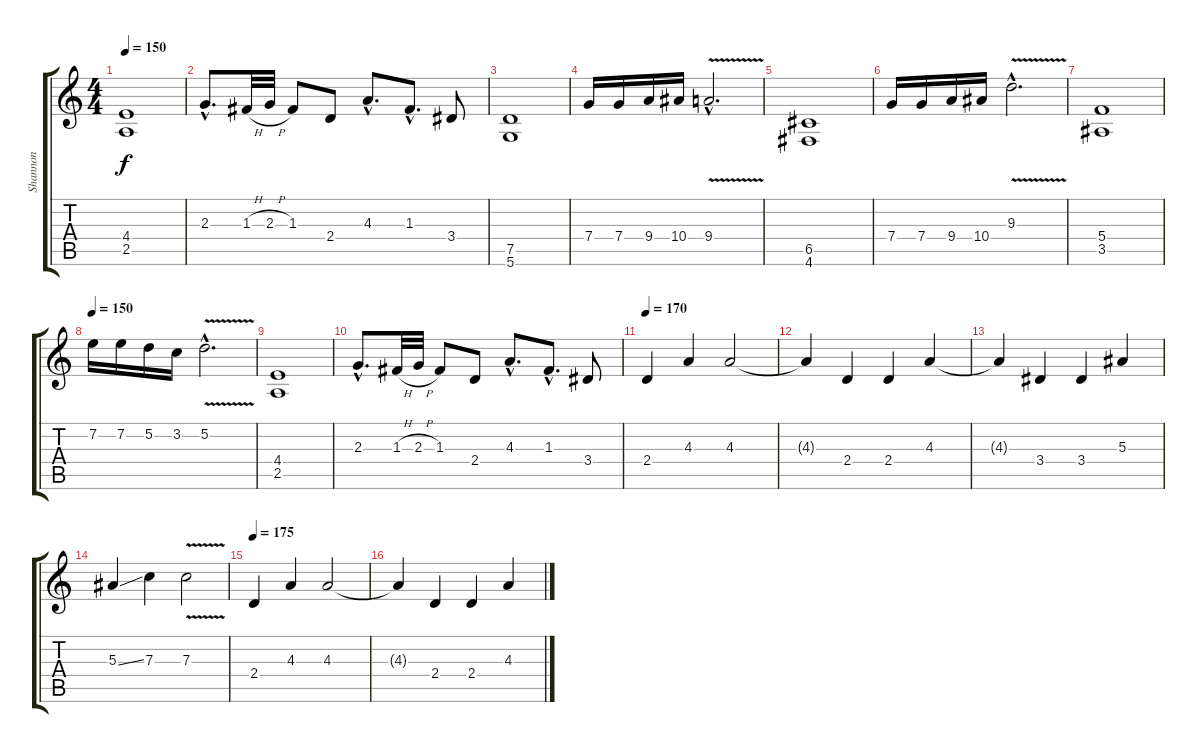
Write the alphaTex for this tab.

\track ("Shannon" "Shannon") {instrument distortionguitar}
\staff {score tabs}
\tuning (D4 A3 F3 C3 G2 D2) {hide}
\ts (4 4)
\tempo 150
\clef g2
\ks c
(4.4 2.5).1{dy f} |
2.3{hac}.8{d} 1.3{h}.32 2.3{h}.32 1.3.8 2.4.8 4.3{hac}.8{d} 1.3{hac}.8{d} 3.4.8 |
(7.5 5.6).1 |
7.4.16 7.4.16 9.4.16 10.4.16 9.4{v hac}.2{d} |
(6.5 4.6).1 |
7.4.16 7.4.16 9.4.16 10.4.16 9.3{v hac}.2{d} |
(5.4 3.5).1 |
\tempo 150
7.2.16 7.2.16 5.2.16 3.2.16 5.2{v hac}.2{d} |
(4.4 2.5).1 |
2.3{hac}.8{d} 1.3{h}.32 2.3{h}.32 1.3.8 2.4.8 4.3{hac}.8{d} 1.3{hac}.8{d} 3.4.8 |
\tempo 170
2.4.4 4.3.4 4.3.2 |
4.3{t}.4 2.4.4 2.4.4 4.3.4 |
4.3{t}.4 3.4.4 3.4.4 5.3.4 |
5.3{ss}.4 7.3.4 7.3{v}.2 |
\tempo 175
2.4.4 4.3.4 4.3.2 |
4.3{t}.4 2.4.4 2.4.4 4.3.4
